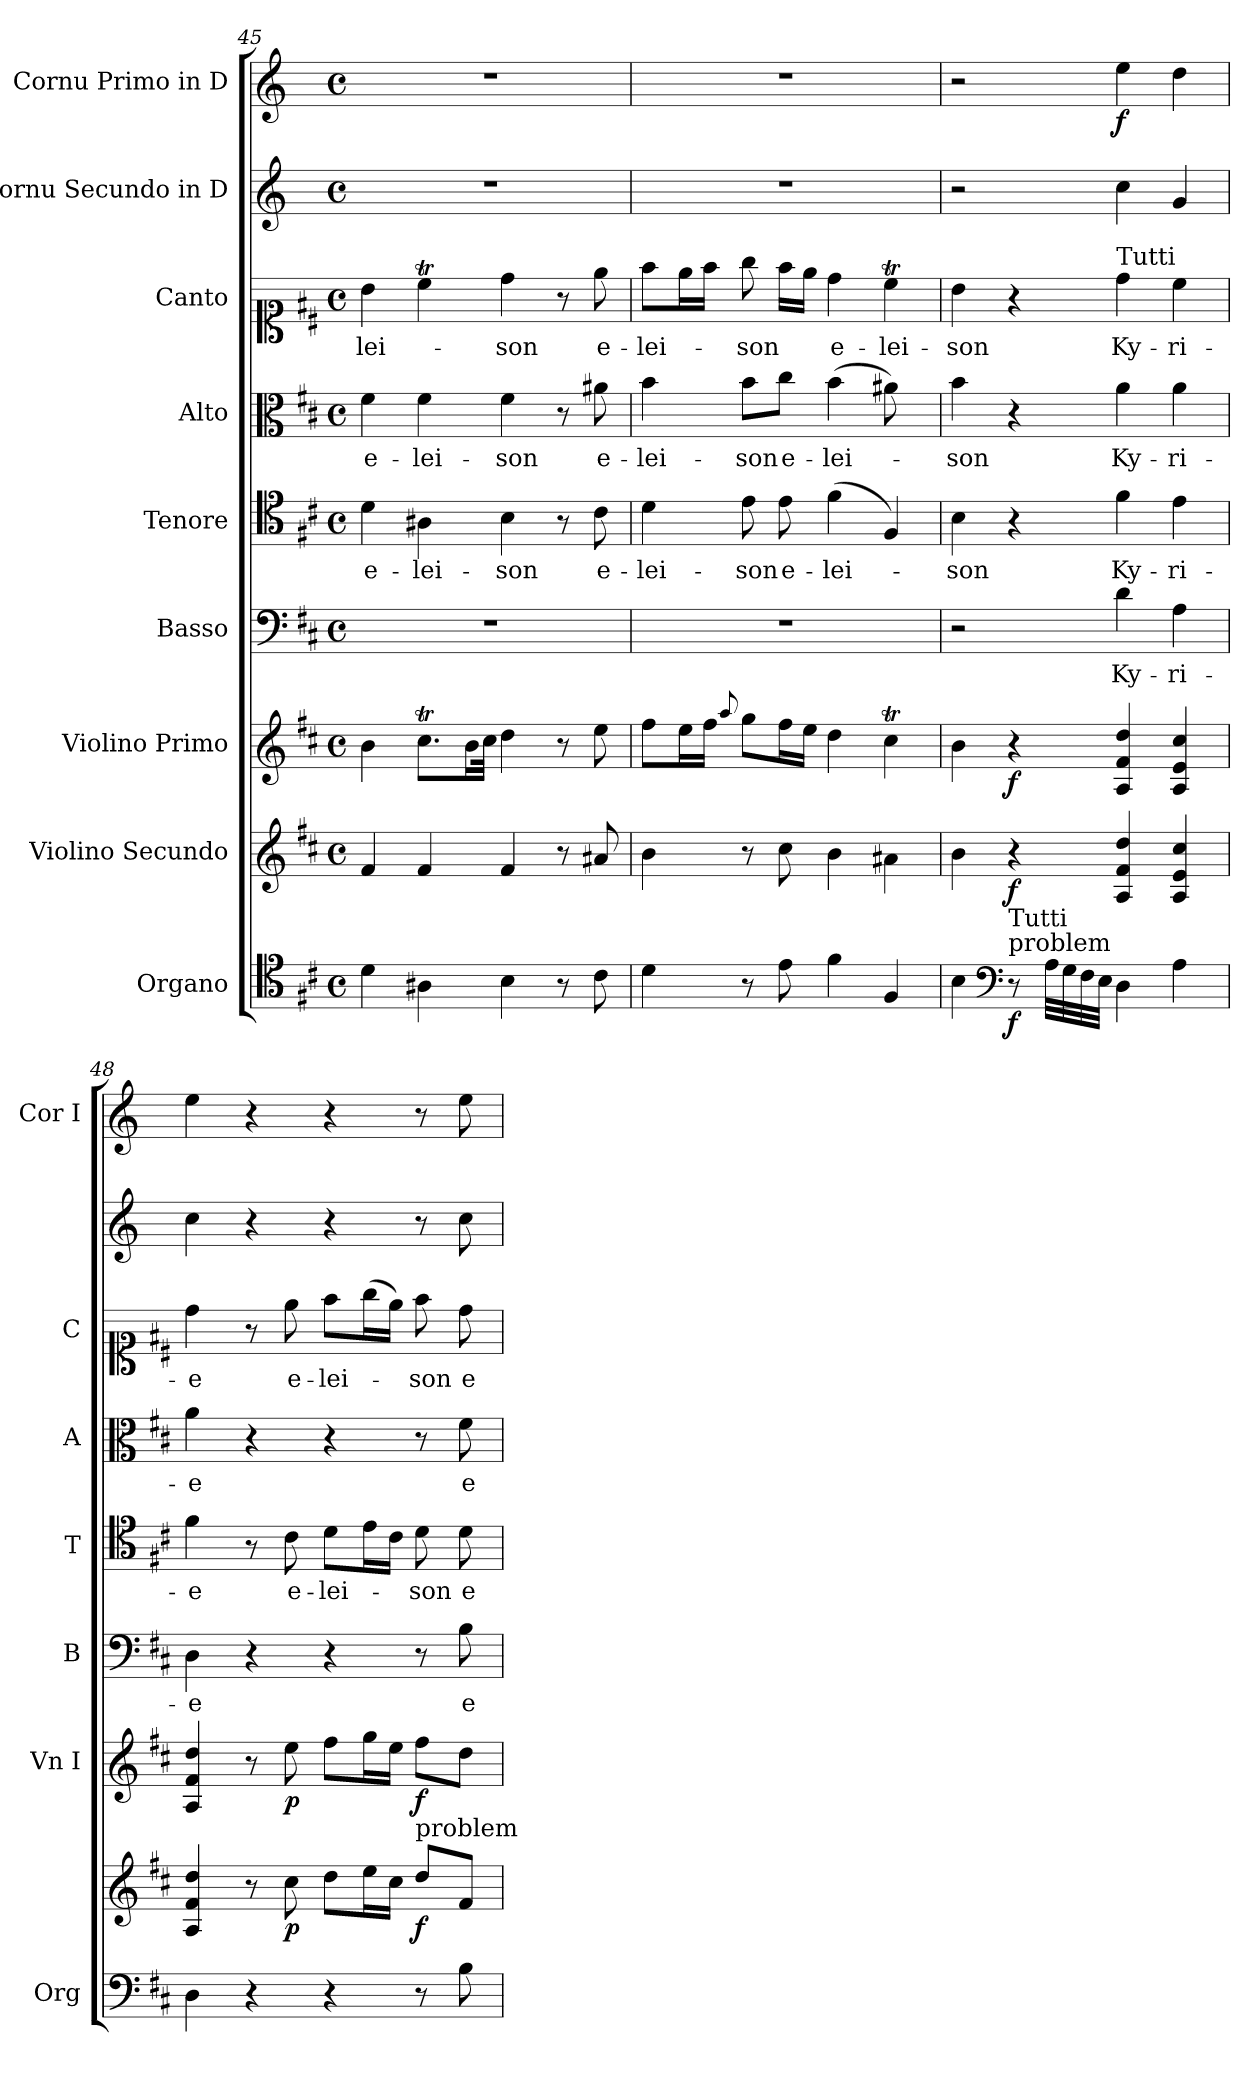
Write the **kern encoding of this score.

**kern	**dynam	**kern	**dynam	**kern	**dynam	**kern	**text	**kern	**text	**kern	**text	**kern	**text	**kern	**kern	**dynam
*part9	*part9	*part8	*part8	*part7	*part7	*part6	*part6	*part5	*part5	*part4	*part4	*part3	*part3	*part2	*part1	*part1
*staff9	*staff9	*staff8	*staff8	*staff7	*staff7	*staff6	*staff6	*staff5	*staff5	*staff4	*staff4	*staff3	*staff3	*staff2	*staff1	*staff1
*I"Organo	*	*I"Violino Secundo	*	*I"Violino Primo	*	*I"Basso	*	*I"Tenore	*	*I"Alto	*	*I"Canto	*	*I"Cornu Secundo in D	*I"Cornu Primo in D	*
*I'Org	*	*	*	*I'Vn I	*	*I'B	*	*I'T	*	*I'A	*	*I'C	*	*	*I'Cor I	*
*clefC4	*	*clefG2	*	*clefG2	*	*clefF4	*	*clefC4	*	*clefC3	*	*clefC1	*	*clefG2	*clefG2	*
*	*	*	*	*	*	*	*	*	*	*	*	*	*	*ITrd6c10	*ITrd6c10	*
*k[f#c#]	*	*k[f#c#]	*	*k[f#c#]	*	*k[f#c#]	*	*k[f#c#]	*	*k[f#c#]	*	*k[f#c#]	*	*k[f#c#]	*k[f#c#]	*
*M4/4	*	*M4/4	*	*M4/4	*	*M4/4	*	*M4/4	*	*M4/4	*	*M4/4	*	*M4/4	*M4/4	*
*met(c)	*	*met(c)	*	*met(c)	*	*met(c)	*	*met(c)	*	*met(c)	*	*met(c)	*	*met(c)	*met(c)	*
=45	=45	=45	=45	=45	=45	=45	=45	=45	=45	=45	=45	=45	=45	=45	=45	=45
4d\	.	4f#/	.	4b\	.	1r	.	4d\	e-	4f#\	e-	4b\	-lei-	1r	1r	.
4A#X\	.	4f#/	.	8.cc#t\L	.	.	.	4A#X\	-lei-	4f#\	-lei-	4cc#t\	.	.	.	.
!	!	!	!	!LO:N:vis=16	!	!	!	!	!	!	!	!	!	!	!	!
.	.	.	.	32b\L	.	.	.	.	.	.	.	.	.	.	.	.
.	.	.	.	32cc#\JJk	.	.	.	.	.	.	.	.	.	.	.	.
4B\	.	4f#/	.	4dd\	.	.	.	4B\	-son	4f#\	-son	4dd\	-son	.	.	.
8r	.	8r	.	8r	.	.	.	8r	.	8r	.	8r	.	.	.	.
8c#\	.	8a#X/	.	8ee\	.	.	.	8c#\	e-	8a#X\	e-	8ee\	e-	.	.	.
=46	=46	=46	=46	=46	=46	=46	=46	=46	=46	=46	=46	=46	=46	=46	=46	=46
4d\	.	4b\	.	8ff#\L	.	1r	.	4d\	-lei-	4b\	-lei-	8ff#\L	-lei-	1r	1r	.
.	.	.	.	16ee\L	.	.	.	.	.	.	.	16ee\L	.	.	.	.
.	.	.	.	16ff#\JJ	.	.	.	.	.	.	.	16ff#\JJ	.	.	.	.
.	.	.	.	8qqaa/	.	.	.	.	.	.	.	.	.	.	.	.
8r	.	8r	.	8gg\L	.	.	.	8e\	-son	8b\L	-son	8gg\	-son	.	.	.
8e\	.	8cc#\	.	16ff#\L	.	.	.	8e\	e-	8cc#\J	e-	16ff#\LL	.	.	.	.
.	.	.	.	16ee\JJ	.	.	.	.	.	.	.	16ee\JJ	.	.	.	.
4f#\	.	4b\	.	4dd\	.	.	.	(4f#\	-lei-	(4b\	-lei-	4dd\	e-	.	.	.
!	!	!	!	!	!	!	!	!	!	!LO:N:vis=8	!	!	!	!	!	!
4F#/	.	4a#X\	.	4cc#t\	.	.	.	4F#/)	.	4a#X\)	.	4cc#t\	-lei-	.	.	.
=47	=47	=47	=47	=47	=47	=47	=47	=47	=47	=47	=47	=47	=47	=47	=47	=47
4B\	.	4b\	.	4b\	.	2r	.	4B\	-son	4b\	-son	4b\	-son	2r	2r	.
*clefF4	*	*	*	*	*	*	*	*	*	*	*	*	*	*	*	*
!LO:TX:a:t=problem	!	!	!	!	!	!	!	!	!	!	!	!	!	!	!	!
!LO:TX:a:t=Tutti	!	!	!	!	!	!	!	!	!	!	!	!	!	!	!	!
8r	f	4r	f	4r	f	.	.	4r	.	4r	.	4r	.	.	.	.
32A\LLL	.	.	.	.	.	.	.	.	.	.	.	.	.	.	.	.
32G\	.	.	.	.	.	.	.	.	.	.	.	.	.	.	.	.
32F#\	.	.	.	.	.	.	.	.	.	.	.	.	.	.	.	.
32E\JJJ	.	.	.	.	.	.	.	.	.	.	.	.	.	.	.	.
!	!	!	!	!	!	!	!	!	!	!	!	!LO:TX:a:t=Tutti	!	!	!	!
4D\	.	4A/ 4f#/ 4dd/	.	4A/ 4f#/ 4dd/	.	4d\	Ky-	4f#\	Ky-	4a\	Ky-	4dd\	Ky-	4d\	4f#\	f
4A\	.	4A/ 4e/ 4cc#/	.	4A/ 4e/ 4cc#/	.	4A\	-ri-	4e\	-ri-	4a\	-ri-	4cc#\	-ri-	4A/	4e\	.
=48	=48	=48	=48	=48	=48	=48	=48	=48	=48	=48	=48	=48	=48	=48	=48	=48
4D\	.	4A/ 4f#/ 4dd/	.	4A/ 4f#/ 4dd/	.	4D\	-e	4f#\	-e	4a\	-e	4dd\	-e	4d\	4f#\	.
4r	.	8r	.	8r	.	4r	.	8r	.	4r	.	8r	.	4r	4r	.
.	.	8cc#\	p	8ee\	p	.	.	8c#\	e-	.	.	8ee\	e-	.	.	.
4r	.	8dd\L	.	8ff#\L	.	4r	.	8d\L	-lei-	4r	.	8ff#\L	-lei-	4r	4r	.
.	.	16ee\L	.	16gg\L	.	.	.	16e\L	.	.	.	(16gg\L	.	.	.	.
.	.	16cc#\JJ	.	16ee\JJ	.	.	.	16c#\JJ	.	.	.	16ee\JJ)	.	.	.	.
!	!	!LO:TX:a:t=problem	!	!	!	!	!	!	!	!	!	!	!	!	!	!
8r	.	8dd\L	f	8ff#\L	f	8r	.	8d\	-son	8r	.	8ff#\	-son	8r	8r	.
8B\	.	8f#/J	.	8dd\J	.	8B\	e-	8d\	e-	8f#\	e-	8dd\	e-	8d\	8f#\	.
=	=	=	=	=	=	=	=	=	=	=	=	=	=	=	=	=
*-	*-	*-	*-	*-	*-	*-	*-	*-	*-	*-	*-	*-	*-	*-	*-	*-
